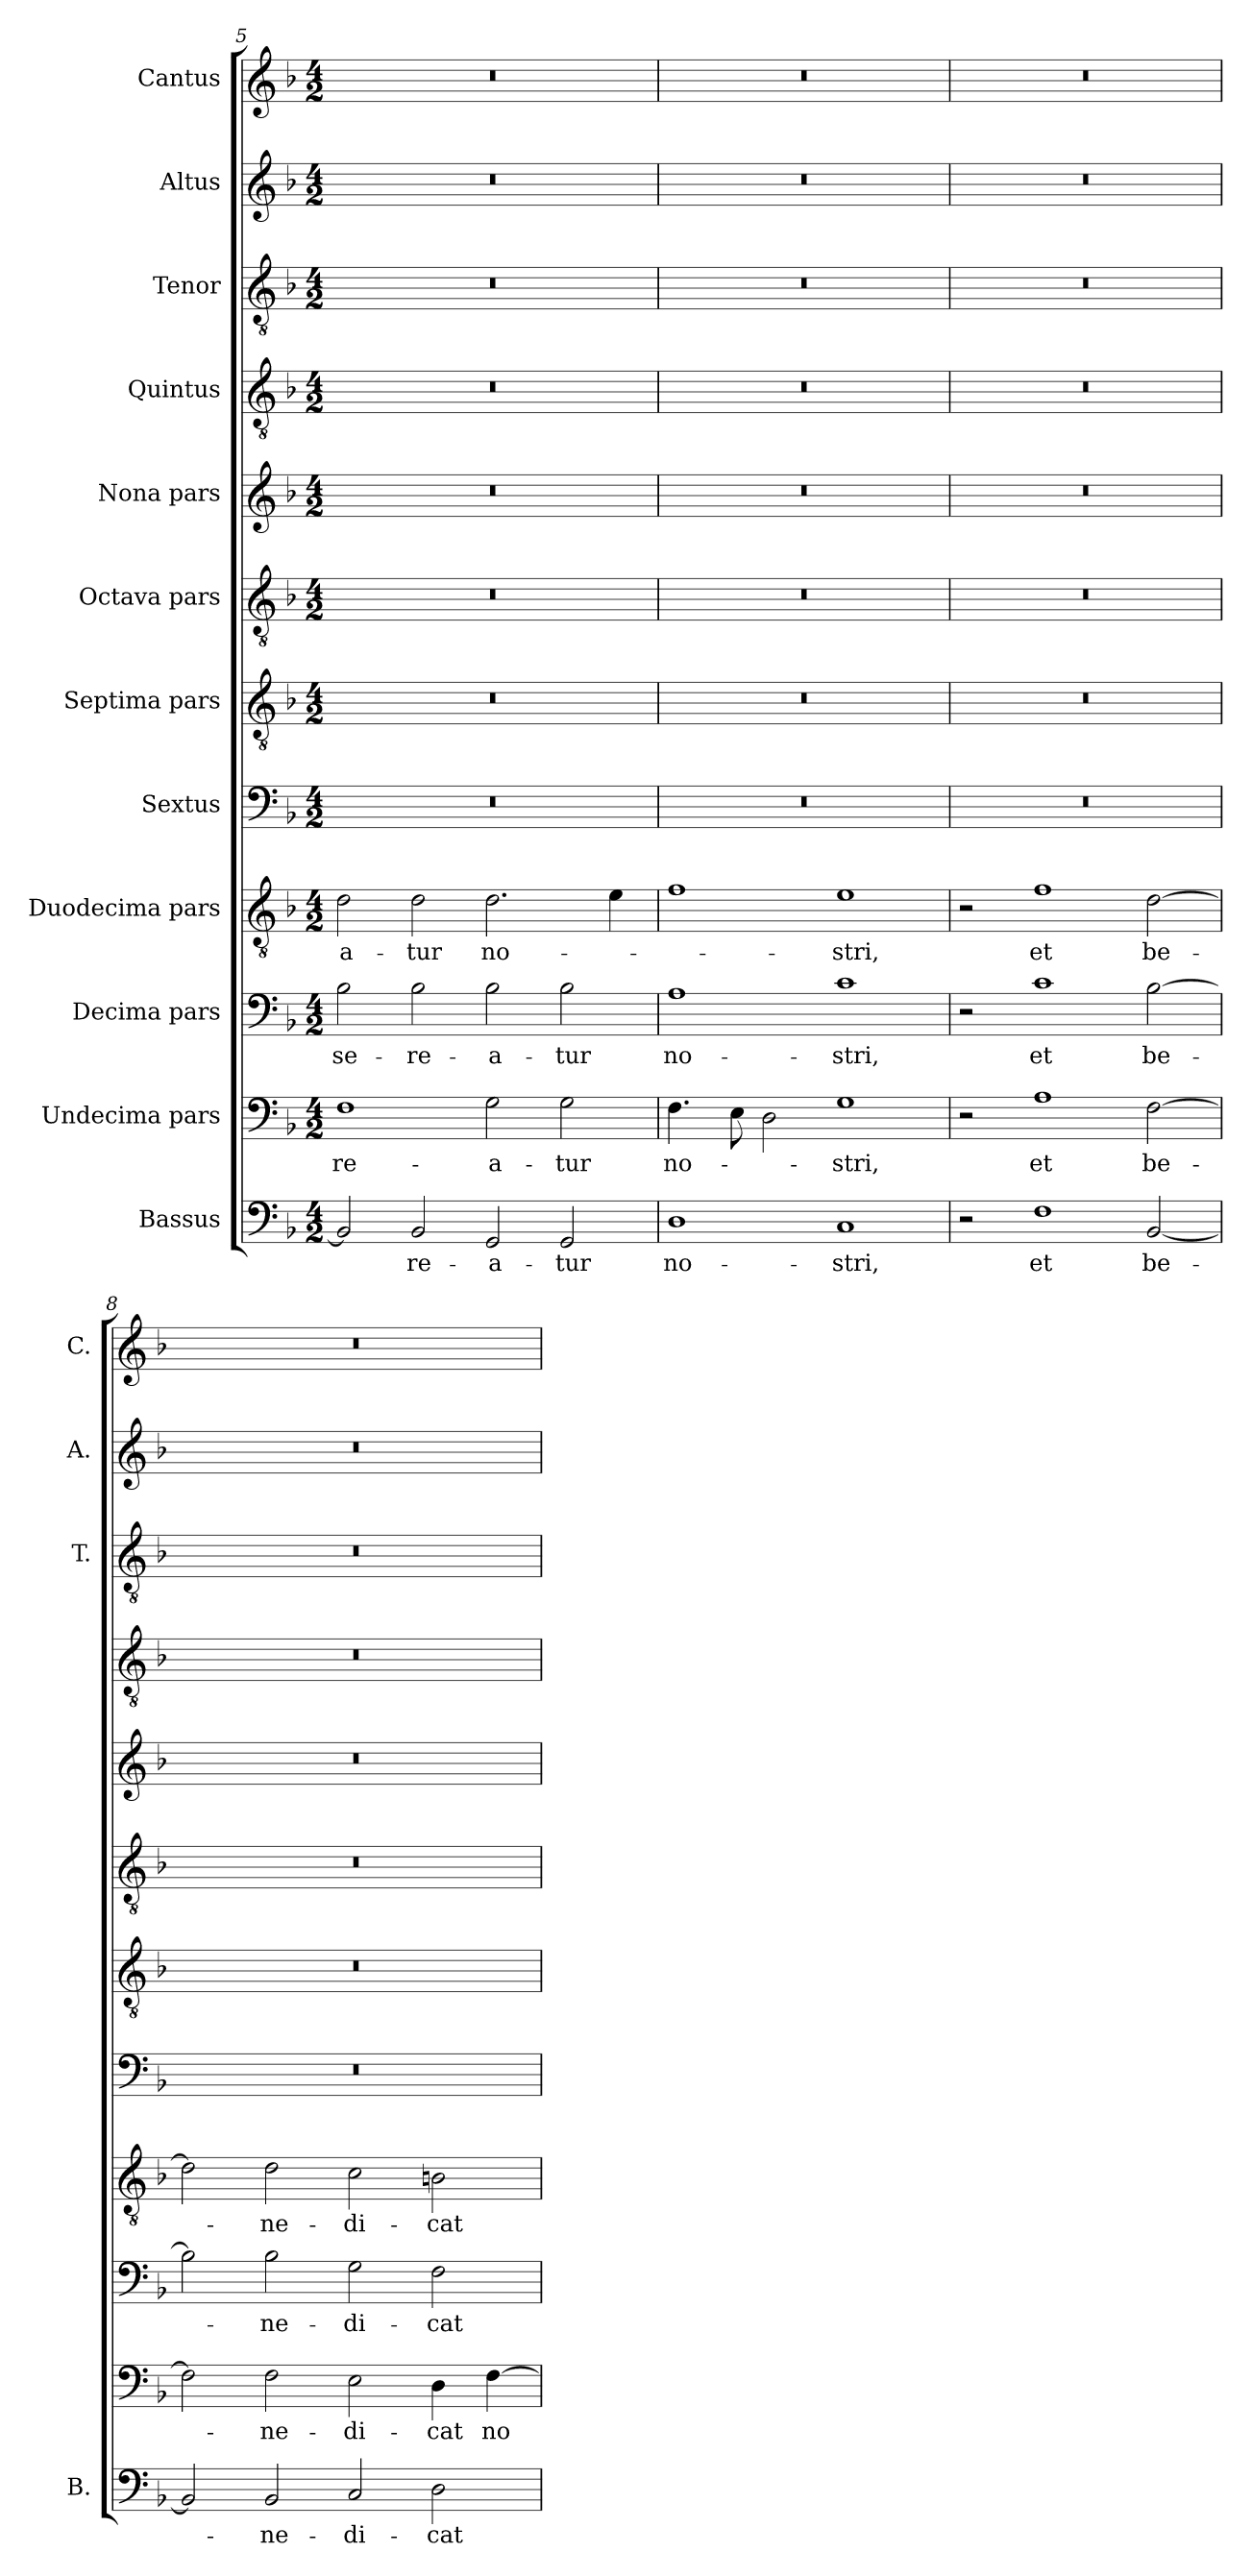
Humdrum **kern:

**kern	**text	**kern	**text	**kern	**text	**kern	**text	**kern	**kern	**kern	**kern	**kern	**kern	**kern	**kern
*part12	*part12	*part11	*part11	*part10	*part10	*part9	*part9	*part8	*part7	*part6	*part5	*part4	*part3	*part2	*part1
*staff12	*staff12	*staff11	*staff11	*staff10	*staff10	*staff9	*staff9	*staff8	*staff7	*staff6	*staff5	*staff4	*staff3	*staff2	*staff1
*I"Bassus	*	*I"Undecima pars	*	*I"Decima pars	*	*I"Duodecima pars	*	*I"Sextus	*I"Septima pars	*I"Octava pars	*I"Nona pars	*I"Quintus	*I"Tenor	*I"Altus	*I"Cantus
*I'B.	*	*	*	*	*	*	*	*	*	*	*	*	*I'T.	*I'A.	*I'C.
*clefF4	*	*clefF4	*	*clefF4	*	*clefGv2	*	*clefF4	*clefGv2	*clefGv2	*clefG2	*clefGv2	*clefGv2	*clefG2	*clefG2
*	*	*	*	*	*	*ITrd7c12	*	*	*ITrd7c12	*ITrd7c12	*	*ITrd7c12	*ITrd7c12	*	*
*k[b-]	*	*k[b-]	*	*k[b-]	*	*k[b-]	*	*k[b-]	*k[b-]	*k[b-]	*k[b-]	*k[b-]	*k[b-]	*k[b-]	*k[b-]
*F:	*	*F:	*	*F:	*	*F:	*	*F:	*F:	*F:	*F:	*F:	*F:	*F:	*F:
*M4/2	*	*M4/2	*	*M4/2	*	*M4/2	*	*M4/2	*M4/2	*M4/2	*M4/2	*M4/2	*M4/2	*M4/2	*M4/2
=5	=5	=5	=5	=5	=5	=5	=5	=5	=5	=5	=5	=5	=5	=5	=5
!	!	!	!LO:LY:b	!	!LO:LY:b	!	!LO:LY:b	!LO:N:vis=1	!LO:N:vis=1	!LO:N:vis=1	!LO:N:vis=1	!LO:N:vis=1	!LO:N:vis=1	!LO:N:vis=1	!LO:N:vis=1
2BB-/]	.	1F	-re-	2B-\	-se-	2D\	-a-	0r	0r	0r	0r	0r	0r	0r	0r
!	!LO:LY:b	!	!	!	!LO:LY:b	!	!LO:LY:b	!	!	!	!	!	!	!	!
2BB-/	-re-	.	.	2B-\	-re-	2D\	-tur	.	.	.	.	.	.	.	.
!	!LO:LY:b	!	!LO:LY:b	!	!LO:LY:b	!	!LO:LY:b	!	!	!	!	!	!	!	!
2GG/	-a-	2G\	-a-	2B-\	-a-	2.D\	no-	.	.	.	.	.	.	.	.
!	!LO:LY:b	!	!LO:LY:b	!	!LO:LY:b	!	!	!	!	!	!	!	!	!	!
2GG/	-tur	2G\	-tur	2B-\	-tur	.	.	.	.	.	.	.	.	.	.
.	.	.	.	.	.	4E\	.	.	.	.	.	.	.	.	.
!!LO:PB:g=z
=6	=6	=6	=6	=6	=6	=6	=6	=6	=6	=6	=6	=6	=6	=6	=6
!	!LO:LY:b	!	!LO:LY:b	!	!LO:LY:b	!	!	!LO:N:vis=1	!LO:N:vis=1	!LO:N:vis=1	!LO:N:vis=1	!LO:N:vis=1	!LO:N:vis=1	!LO:N:vis=1	!LO:N:vis=1
1D	no-	4.F\	no-	1A	no-	1F	.	0r	0r	0r	0r	0r	0r	0r	0r
.	.	8E\	.	.	.	.	.	.	.	.	.	.	.	.	.
.	.	2D\	.	.	.	.	.	.	.	.	.	.	.	.	.
!	!LO:LY:b	!	!LO:LY:b	!	!LO:LY:b	!	!LO:LY:b	!	!	!	!	!	!	!	!
1C	-stri,	1G	-stri,	1c	-stri,	1E	-stri,	.	.	.	.	.	.	.	.
=7	=7	=7	=7	=7	=7	=7	=7	=7	=7	=7	=7	=7	=7	=7	=7
!	!	!	!	!	!	!	!	!LO:N:vis=1	!LO:N:vis=1	!LO:N:vis=1	!LO:N:vis=1	!LO:N:vis=1	!LO:N:vis=1	!LO:N:vis=1	!LO:N:vis=1
2r	.	2r	.	2r	.	2r	.	0r	0r	0r	0r	0r	0r	0r	0r
!	!LO:LY:b	!	!LO:LY:b	!	!LO:LY:b	!	!LO:LY:b	!	!	!	!	!	!	!	!
1F	et	1A	et	1c	et	1F	et	.	.	.	.	.	.	.	.
!	!LO:LY:b	!	!LO:LY:b	!	!LO:LY:b	!	!LO:LY:b	!	!	!	!	!	!	!	!
[<2BB-/	be-	[>2F\	be-	[>2B-\	be-	[>2D\	be-	.	.	.	.	.	.	.	.
=8	=8	=8	=8	=8	=8	=8	=8	=8	=8	=8	=8	=8	=8	=8	=8
!	!	!	!	!	!	!	!	!LO:N:vis=1	!LO:N:vis=1	!LO:N:vis=1	!LO:N:vis=1	!LO:N:vis=1	!LO:N:vis=1	!LO:N:vis=1	!LO:N:vis=1
2BB-/]	.	2F\]	.	2B-\]	.	2D\]	.	0r	0r	0r	0r	0r	0r	0r	0r
!	!LO:LY:b	!	!LO:LY:b	!	!LO:LY:b	!	!LO:LY:b	!	!	!	!	!	!	!	!
2BB-/	-ne-	2F\	-ne-	2B-\	-ne-	2D\	-ne-	.	.	.	.	.	.	.	.
!	!LO:LY:b	!	!LO:LY:b	!	!LO:LY:b	!	!LO:LY:b	!	!	!	!	!	!	!	!
2C/	-di-	2E\	-di-	2G\	-di-	2C\	-di-	.	.	.	.	.	.	.	.
!	!LO:LY:b	!	!LO:LY:b	!	!LO:LY:b	!	!LO:LY:b	!	!	!	!	!	!	!	!
2D\	-cat	4D\	-cat	2F\	-cat	2BBn\	-cat	.	.	.	.	.	.	.	.
!	!	!	!LO:LY:b	!	!	!	!	!	!	!	!	!	!	!	!
.	.	[>4F\	no-	.	.	.	.	.	.	.	.	.	.	.	.
=	=	=	=	=	=	=	=	=	=	=	=	=	=	=	=
*-	*-	*-	*-	*-	*-	*-	*-	*-	*-	*-	*-	*-	*-	*-	*-
